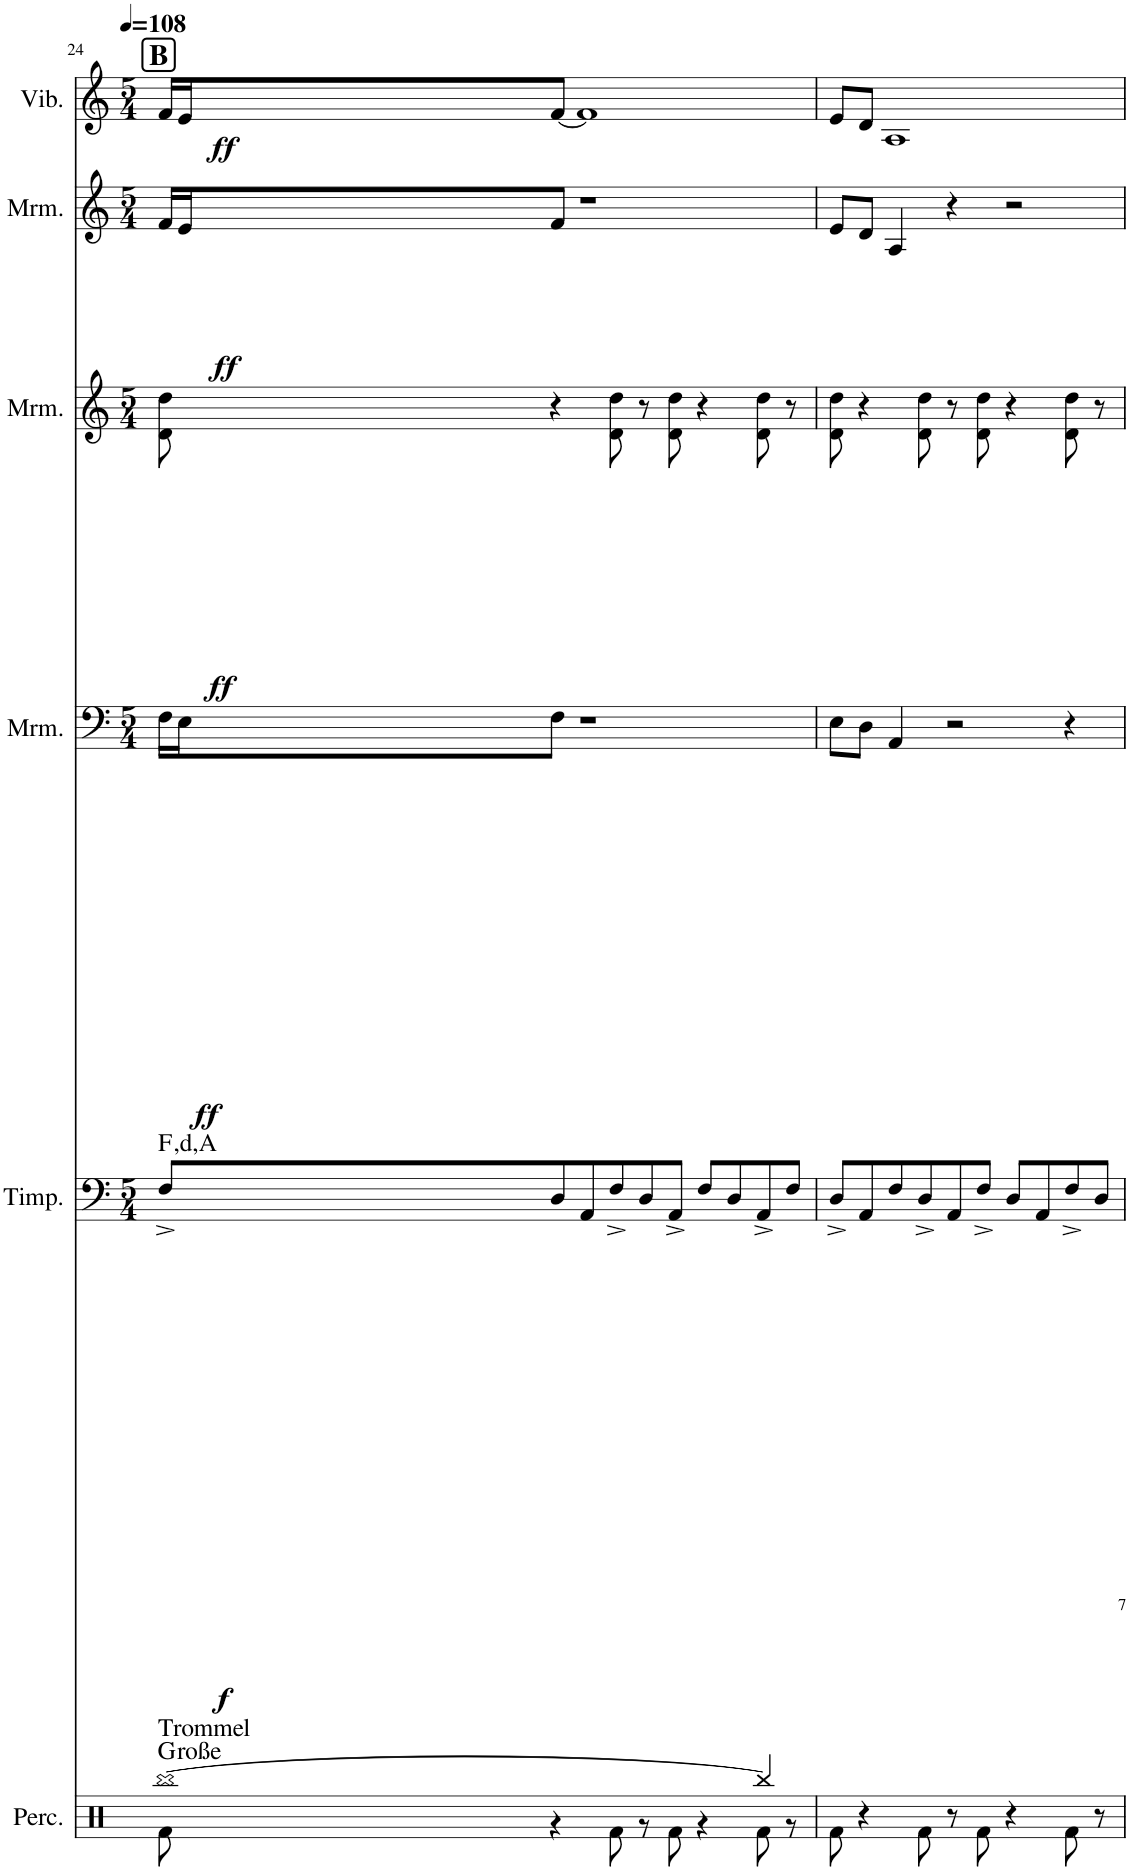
**kern	**harte	**kern	**dynam	**harte	**kern	**dynam	**kern	**dynam	**kern	**dynam	**kern	**dynam
*part6	*part6	*part5	*part5	*part5	*part4	*part4	*part3	*part3	*part2	*part2	*part1	*part1
*staff6	*	*staff5	*staff5	*	*staff4	*staff4	*staff3	*staff3	*staff2	*staff2	*staff1	*staff1
*I"Percussion	*	*I"Timpani	*	*	*I"Marimba	*	*I"Marimba	*	*I"Marimba	*	*I"Vibraphone	*
*I'Perc.	*	*I'Timp.	*	*	*I'Mrm.	*	*I'Mrm.	*	*I'Mrm.	*	*I'Vib.	*
!!LO:PB:g=z
*clefX	*	*clefF4	*	*	*clefF4	*	*clefG2	*	*clefG2	*	*clefG2	*
*k[]	*	*k[]	*	*	*k[]	*	*k[]	*	*k[]	*	*k[]	*
*M4/4	*	*M5/4	*	*	*M5/4	*	*M5/4	*	*M5/4	*	*M5/4	*
*MM108	*	*MM108	*	*	*MM108	*	*MM108	*	*MM108	*	*MM108	*
=24	=24	=24	=24	=24	=24	=24	=24	=24	=24	=24	=24	=24
*^	*	*	*	*	*	*	*	*	*	*	*	*
!	!	!	!	!	!	!	!	!	!	!	!	!LO:TX:a:B:t=B	!
!	!	!LO:H:n=1:kt=roße	!	!LO:DY:b	!	!	!LO:DY:b	!	!LO:DY:b	!	!LO:DY:b	!	!LO:DY:b
!	!	!LO:H:n=2:kt=Trommel	!	!	!	!	!	!	!	!	!	!	!
[1Rbb	8Rf\	. N	8F^/L	f	F:maj	16F\LL	ff	8d\ 8dd\	ff	16f/LL	ff	16f/LL	ff
.	.	.	.	.	.	16E\J	.	.	.	16e/J	.	16e/J	.
.	4r	.	8D/	.	.	8F\J	.	4r	.	8f/J	.	[8f/J	.
.	.	.	8AA/	.	.	1r	.	.	.	1r	.	1f]	.
.	8Rf\	.	8F^/	.	.	.	.	8d\ 8dd\	.	.	.	.	.
.	8r	.	8D/	.	.	.	.	8r	.	.	.	.	.
.	8Rf\	.	8AA^/J	.	.	.	.	8d\ 8dd\	.	.	.	.	.
.	4r	.	8F/L	.	.	.	.	4r	.	.	.	.	.
.	.	.	8D/	.	.	.	.	.	.	.	.	.	.
4Rbb/]	8Rf\	.	8AA^/	.	.	.	.	8d\ 8dd\	.	.	.	.	.
.	8r	.	8F/J	.	.	.	.	8r	.	.	.	.	.
*v	*v	*	*	*	*	*	*	*	*	*	*	*	*
=25	=25	=25	=25	=25	=25	=25	=25	=25	=25	=25	=25	=25
8Rf\	.	8D^/L	.	.	8E\L	.	8d\ 8dd\	.	8e/L	.	8e/L	.
4r	.	8AA/	.	.	8D\J	.	4r	.	8d/J	.	8d/J	.
.	.	8F/	.	.	4AA/	.	.	.	4A/	.	1A	.
8Rf\	.	8D^/	.	.	.	.	8d\ 8dd\	.	.	.	.	.
8r	.	8AA/	.	.	2r	.	8r	.	4r	.	.	.
8Rf\	.	8F^/J	.	.	.	.	8d\ 8dd\	.	.	.	.	.
4r	.	8D/L	.	.	.	.	4r	.	2r	.	.	.
.	.	8AA/	.	.	.	.	.	.	.	.	.	.
8Rf\	.	8F^/	.	.	4r	.	8d\ 8dd\	.	.	.	.	.
8r	.	8D/J	.	.	.	.	8r	.	.	.	.	.
=	=	=	=	=	=	=	=	=	=	=	=	=
*-	*-	*-	*-	*-	*-	*-	*-	*-	*-	*-	*-	*-
